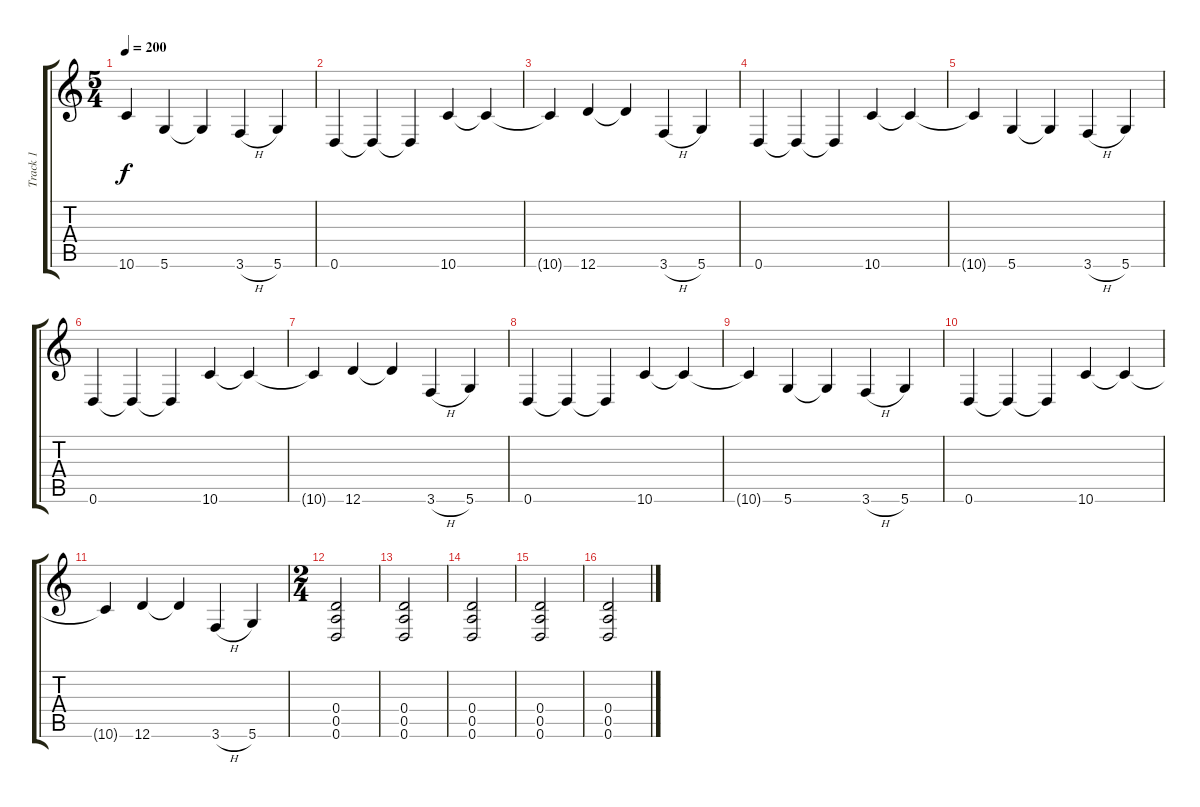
\track ("Track 1" "Track 1") {instrument distortionguitar}
\staff {score tabs}
\tuning (E4 B3 G3 D3 A2 D2) {hide}
\ts (5 4)
\tempo 200
\clef g2
\ks c
10.6{t}.4{dy f} 5.6.4 5.6{t}.4 3.6{h}.4 5.6.4 |
0.6.4 0.6{t}.4 0.6{t}.4 10.6.4 10.6{t}.4 |
10.6{t}.4 12.6.4 12.6{t}.4 3.6{h}.4 5.6.4 |
0.6.4 0.6{t}.4 0.6{t}.4 10.6.4 10.6{t}.4 |
10.6{t}.4 5.6.4 5.6{t}.4 3.6{h}.4 5.6.4 |
0.6.4 0.6{t}.4 0.6{t}.4 10.6.4 10.6{t}.4 |
10.6{t}.4 12.6.4 12.6{t}.4 3.6{h}.4 5.6.4 |
0.6.4 0.6{t}.4 0.6{t}.4 10.6.4 10.6{t}.4 |
10.6{t}.4 5.6.4 5.6{t}.4 3.6{h}.4 5.6.4 |
0.6.4 0.6{t}.4 0.6{t}.4 10.6.4 10.6{t}.4 |
10.6{t}.4 12.6.4 12.6{t}.4 3.6{h}.4 5.6.4 |
\ts (2 4)
(0.4 0.5 0.6).2 |
(0.4 0.5 0.6).2 |
(0.4 0.5 0.6).2 |
(0.4 0.5 0.6).2 |
(0.4 0.5 0.6).2
